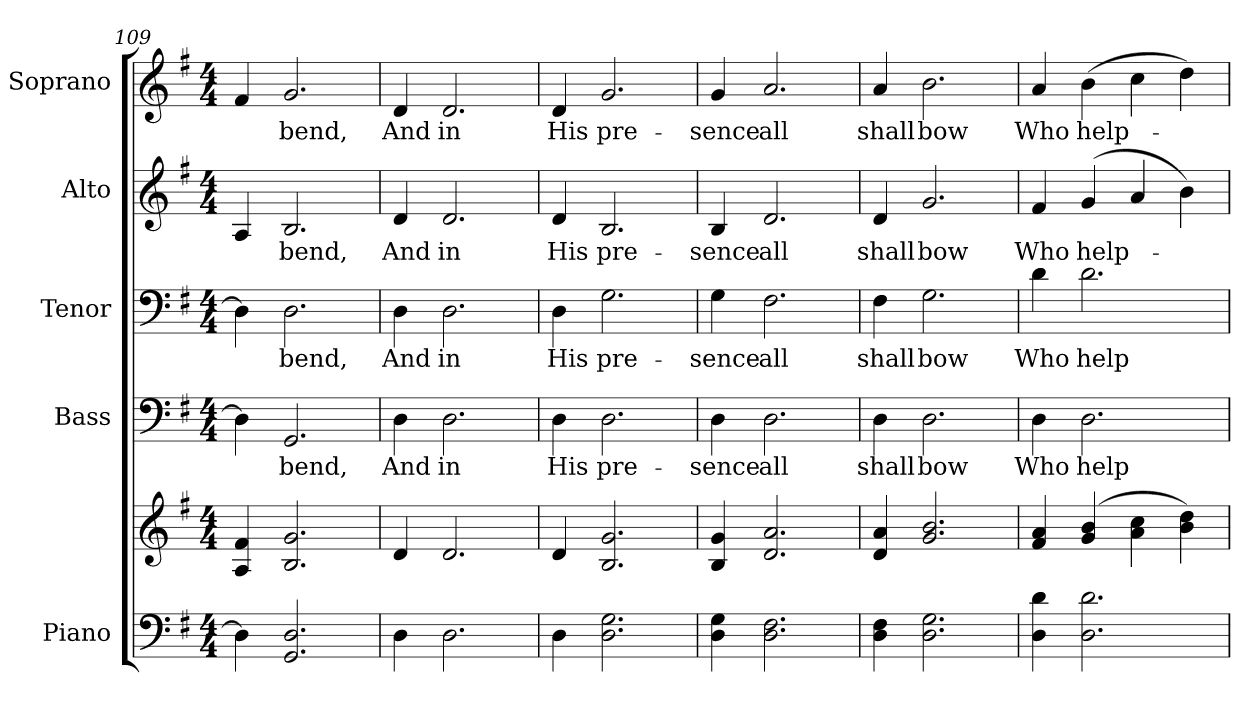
**kern	**kern	**kern	**text	**kern	**text	**kern	**text	**kern	**text
*part5	*part5	*part4	*part4	*part3	*part3	*part2	*part2	*part1	*part1
*staff6	*staff5	*staff4	*staff4	*staff3	*staff3	*staff2	*staff2	*staff1	*staff1
*I"Piano	*	*I"Bass	*	*I"Tenor	*	*I"Alto	*	*I"Soprano	*
*I'Pno.	*	*I'B.	*	*I'T.	*	*I'A.	*	*I'S.	*
*clefF4	*clefG2	*clefF4	*	*clefF4	*	*clefG2	*	*clefG2	*
*k[f#]	*k[f#]	*k[f#]	*	*k[f#]	*	*k[f#]	*	*k[f#]	*
*G:	*G:	*G:	*	*G:	*	*G:	*	*G:	*
*M4/4	*M4/4	*M4/4	*	*M4/4	*	*M4/4	*	*M4/4	*
=109	=109	=109	=109	=109	=109	=109	=109	=109	=109
4Di\]	4Ai/ 4f#i	4Di\]	.	4Di\]	.	4Ai/	.	4f#i/	.
!	!	!	!LO:LY:b:color=#000000	!	!	!	!	!	!
!	!	!	!	!	!LO:LY:b:color=#000000	!	!	!	!
!	!	!	!	!	!	!	!LO:LY:b:color=#000000	!	!
!	!	!	!	!	!	!	!	!	!LO:LY:b:color=#000000
2.GGi/ 2.Di	2.Bi/ 2.gi	2.GGi/	bend,	2.Di\	bend,	2.Bi/	bend,	2.gi/	bend,
=110	=110	=110	=110	=110	=110	=110	=110	=110	=110
!	!	!	!LO:LY:b:color=#000000	!	!	!	!	!	!
!	!	!	!	!	!LO:LY:b:color=#000000	!	!	!	!
!	!	!	!	!	!	!	!LO:LY:b:color=#000000	!	!
!	!	!	!	!	!	!	!	!	!LO:LY:b:color=#000000
4Di\	4di/	4Di\	And	4Di\	And	4di/	And	4di/	And
!	!	!	!LO:LY:b:color=#000000	!	!	!	!	!	!
!	!	!	!	!	!LO:LY:b:color=#000000	!	!	!	!
!	!	!	!	!	!	!	!LO:LY:b:color=#000000	!	!
!	!	!	!	!	!	!	!	!	!LO:LY:b:color=#000000
2.Di\	2.di/	2.Di\	in	2.Di\	in	2.di/	in	2.di/	in
!!LO:PB:g=z
=111	=111	=111	=111	=111	=111	=111	=111	=111	=111
!	!	!	!LO:LY:b:color=#000000	!	!	!	!	!	!
!	!	!	!	!	!LO:LY:b:color=#000000	!	!	!	!
!	!	!	!	!	!	!	!LO:LY:b:color=#000000	!	!
!	!	!	!	!	!	!	!	!	!LO:LY:b:color=#000000
4Di\	4di/	4Di\	His	4Di\	His	4di/	His	4di/	His
!	!	!	!LO:LY:b:color=#000000	!	!	!	!	!	!
!	!	!	!	!	!LO:LY:b:color=#000000	!	!	!	!
!	!	!	!	!	!	!	!LO:LY:b:color=#000000	!	!
!	!	!	!	!	!	!	!	!	!LO:LY:b:color=#000000
2.Di\ 2.Gi	2.Bi/ 2.gi	2.Di\	pre-	2.Gi\	pre-	2.Bi/	pre-	2.gi/	pre-
=112	=112	=112	=112	=112	=112	=112	=112	=112	=112
!	!	!	!LO:LY:b:color=#000000	!	!	!	!	!	!
!	!	!	!	!	!LO:LY:b:color=#000000	!	!	!	!
!	!	!	!	!	!	!	!LO:LY:b:color=#000000	!	!
!	!	!	!	!	!	!	!	!	!LO:LY:b:color=#000000
4Di\ 4Gi	4Bi/ 4gi	4Di\	-sence	4Gi\	-sence	4Bi/	-sence	4gi/	-sence
!	!	!	!LO:LY:b:color=#000000	!	!	!	!	!	!
!	!	!	!	!	!LO:LY:b:color=#000000	!	!	!	!
!	!	!	!	!	!	!	!LO:LY:b:color=#000000	!	!
!	!	!	!	!	!	!	!	!	!LO:LY:b:color=#000000
2.Di\ 2.F#i	2.di/ 2.ai	2.Di\	all	2.F#i\	all	2.di/	all	2.ai/	all
=113	=113	=113	=113	=113	=113	=113	=113	=113	=113
!	!	!	!LO:LY:b:color=#000000	!	!	!	!	!	!
!	!	!	!	!	!LO:LY:b:color=#000000	!	!	!	!
!	!	!	!	!	!	!	!LO:LY:b:color=#000000	!	!
!	!	!	!	!	!	!	!	!	!LO:LY:b:color=#000000
4Di\ 4F#i	4di/ 4ai	4Di\	shall	4F#i\	shall	4di/	shall	4ai/	shall
!	!	!	!LO:LY:b:color=#000000	!	!	!	!	!	!
!	!	!	!	!	!LO:LY:b:color=#000000	!	!	!	!
!	!	!	!	!	!	!	!LO:LY:b:color=#000000	!	!
!	!	!	!	!	!	!	!	!	!LO:LY:b:color=#000000
2.Di\ 2.Gi	2.gi/ 2.bi	2.Di\	bow	2.Gi\	bow	2.gi/	bow	2.bi\	bow
=114	=114	=114	=114	=114	=114	=114	=114	=114	=114
!	!	!	!LO:LY:b:color=#000000	!	!	!	!	!	!
!	!	!	!	!	!LO:LY:b:color=#000000	!	!	!	!
!	!	!	!	!	!	!	!LO:LY:b:color=#000000	!	!
!	!	!	!	!	!	!	!	!	!LO:LY:b:color=#000000
4Di\ 4di	4f#i/ 4ai	4Di\	Who	4di\	Who	4f#i/	Who	4ai/	Who
!	!	!	!LO:LY:b:color=#000000	!	!	!	!	!	!
!	!	!	!	!	!LO:LY:b:color=#000000	!	!	!	!
!	!	!	!	!	!	!	!LO:LY:b:color=#000000	!	!
!	!	!	!	!	!	!	!	!	!LO:LY:b:color=#000000
2.Di\ 2.di	(4gi/ 4bi	2.Di\	help-	2.di\	help-	(4gi/	help-	(4bi\	help-
.	4ai\ 4cci	.	.	.	.	4ai/	.	4cci\	.
.	4bi\ 4ddi)	.	.	.	.	4bi\)	.	4ddi\)	.
=	=	=	=	=	=	=	=	=	=
*-	*-	*-	*-	*-	*-	*-	*-	*-	*-
